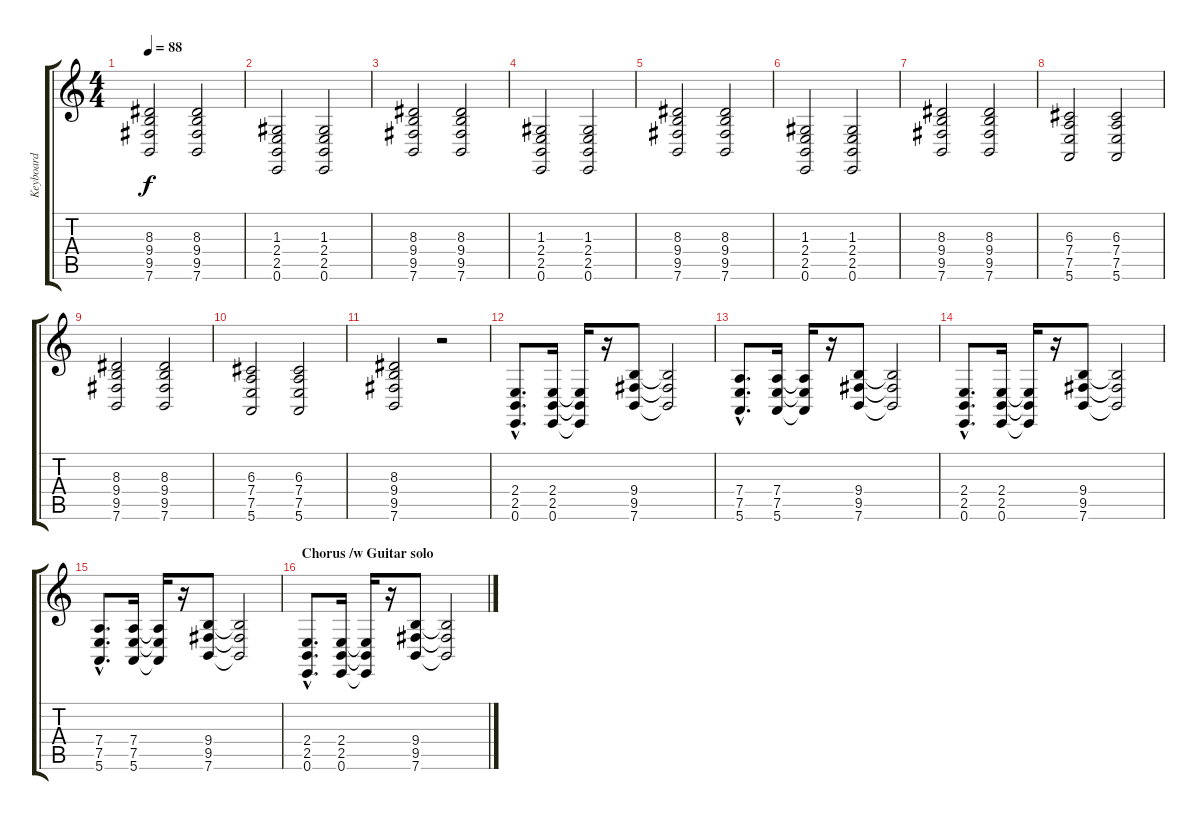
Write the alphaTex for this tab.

\track ("Keyboard" "Keyboard") {instrument acousticgrandpiano}
\staff {score tabs}
\tuning (E4 B3 G3 D3 A2 E2) {hide}
\ts (4 4)
\tempo 88
\clef g2
\ks c
(8.3 9.4 9.5 7.6).2{dy f} (8.3 9.4 9.5 7.6).2 |
(1.3 2.4 2.5 0.6).2 (1.3 2.4 2.5 0.6).2 |
(8.3 9.4 9.5 7.6).2 (8.3 9.4 9.5 7.6).2 |
(1.3 2.4 2.5 0.6).2 (1.3 2.4 2.5 0.6).2 |
(8.3 9.4 9.5 7.6).2 (8.3 9.4 9.5 7.6).2 |
(1.3 2.4 2.5 0.6).2 (1.3 2.4 2.5 0.6).2 |
(8.3 9.4 9.5 7.6).2 (8.3 9.4 9.5 7.6).2 |
(6.3 7.4 7.5 5.6).2 (6.3 7.4 7.5 5.6).2 |
(8.3 9.4 9.5 7.6).2 (8.3 9.4 9.5 7.6).2 |
(6.3 7.4 7.5 5.6).2 (6.3 7.4 7.5 5.6).2 |
(8.3 9.4 9.5 7.6).2 r.2 |
\section ("" "")
(2.4{hac} 2.5{hac} 0.6{hac}).8{d} (2.4 2.5 0.6).16 (2.4{t} 2.5{t} 0.6{t}).16 r.16 (9.4 9.5 7.6).8 (9.4{t} 9.5{t} 7.6{t}).2 |
(7.4{hac} 7.5{hac} 5.6{hac}).8{d} (7.4 7.5 5.6).16 (7.4{t} 7.5{t} 5.6{t}).16 r.16 (9.4 9.5 7.6).8 (9.4{t} 9.5{t} 7.6{t}).2 |
(2.4{hac} 2.5{hac} 0.6{hac}).8{d} (2.4 2.5 0.6).16 (2.4{t} 2.5{t} 0.6{t}).16 r.16 (9.4 9.5 7.6).8 (9.4{t} 9.5{t} 7.6{t}).2 |
(7.4{hac} 7.5{hac} 5.6{hac}).8{d} (7.4 7.5 5.6).16 (7.4{t} 7.5{t} 5.6{t}).16 r.16 (9.4 9.5 7.6).8 (9.4{t} 9.5{t} 7.6{t}).2 |
\section ("" "Chorus /w Guitar solo")
(2.4{hac} 2.5{hac} 0.6{hac}).8{d} (2.4 2.5 0.6).16 (2.4{t} 2.5{t} 0.6{t}).16 r.16 (9.4 9.5 7.6).8 (9.4{t} 9.5{t} 7.6{t}).2
